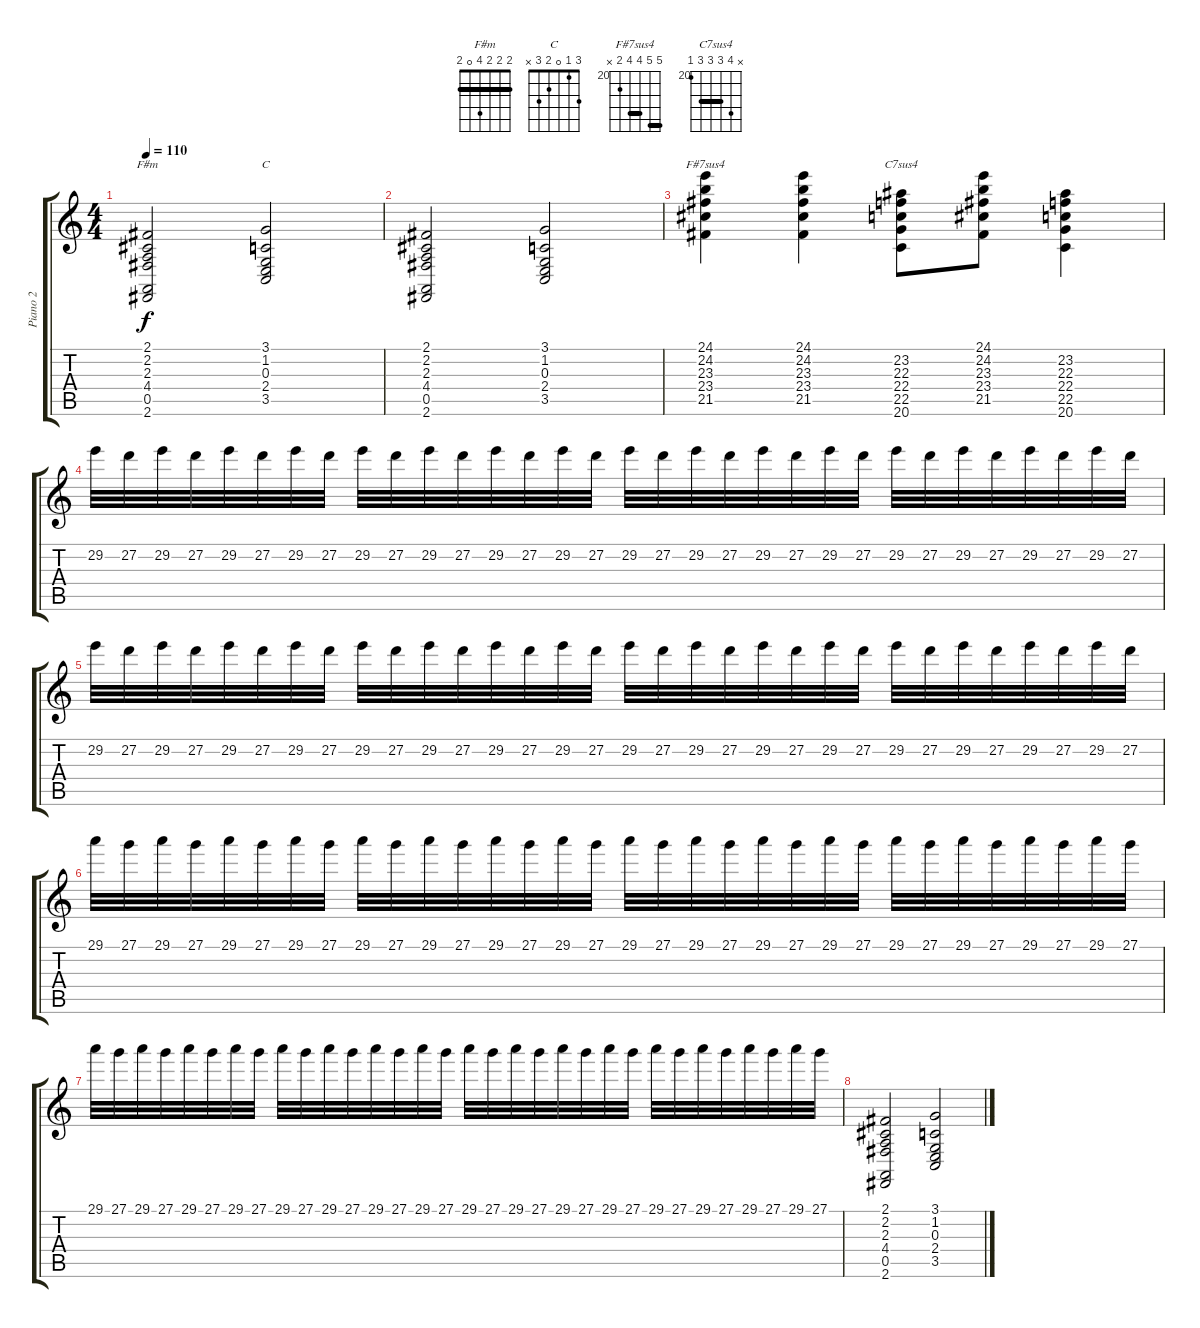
\track ("Piano 2" "Piano 2") {instrument acousticgrandpiano}
\staff {score tabs}
\tuning (E4 B3 G3 D3 A2 E2) {hide}
\chord ("F#m" 2 2 2 4 0 2) {barre 2}
\chord ("C" 3 1 0 2 3 x)
\chord ("F#7sus4" 24 24 23 23 21 x) {firstfret 20 barre (23 24)}
\chord ("C7sus4" x 23 22 22 22 20) {firstfret 20 barre 22}
\ts (4 4)
\tempo 110
\clef g2
\ks c
(2.1 2.2 2.3 4.4 0.5 2.6).2{ch "F#m" dy f} (3.1 1.2 0.3 2.4 3.5).2{ch "C"} |
(2.1 2.2 2.3 4.4 0.5 2.6).2 (3.1 1.2 0.3 2.4 3.5).2 |
(24.1 24.2 23.3 23.4 21.5).4{ch "F#7sus4"} (24.1 24.2 23.3 23.4 21.5).4 (23.2 22.3 22.4 22.5 20.6).8{ch "C7sus4"} (24.1 24.2 23.3 23.4 21.5).8 (23.2 22.3 22.4 22.5 20.6).4 |
29.2.32{volume 11} 27.2.32 29.2.32 27.2.32 29.2.32 27.2.32 29.2.32 27.2.32 29.2.32 27.2.32 29.2.32 27.2.32 29.2.32 27.2.32 29.2.32 27.2.32 29.2.32 27.2.32 29.2.32 27.2.32 29.2.32 27.2.32 29.2.32 27.2.32 29.2.32 27.2.32 29.2.32 27.2.32 29.2.32 27.2.32 29.2.32 27.2.32 |
29.2.32{volume 11} 27.2.32 29.2.32 27.2.32 29.2.32 27.2.32 29.2.32 27.2.32 29.2.32 27.2.32 29.2.32 27.2.32 29.2.32 27.2.32 29.2.32 27.2.32 29.2.32 27.2.32 29.2.32 27.2.32 29.2.32 27.2.32 29.2.32 27.2.32 29.2.32 27.2.32 29.2.32 27.2.32 29.2.32 27.2.32 29.2.32 27.2.32 |
29.1.32{volume 11} 27.1.32 29.1.32 27.1.32 29.1.32 27.1.32 29.1.32 27.1.32 29.1.32 27.1.32 29.1.32 27.1.32 29.1.32 27.1.32 29.1.32 27.1.32 29.1.32 27.1.32 29.1.32 27.1.32 29.1.32 27.1.32 29.1.32 27.1.32 29.1.32 27.1.32 29.1.32 27.1.32 29.1.32 27.1.32 29.1.32 27.1.32 |
29.1.32{volume 11} 27.1.32 29.1.32 27.1.32 29.1.32 27.1.32 29.1.32 27.1.32 29.1.32 27.1.32 29.1.32 27.1.32 29.1.32 27.1.32 29.1.32 27.1.32 29.1.32 27.1.32 29.1.32 27.1.32 29.1.32 27.1.32 29.1.32 27.1.32 29.1.32 27.1.32 29.1.32 27.1.32 29.1.32 27.1.32 29.1.32 27.1.32 |
(2.1 2.2 2.3 4.4 0.5 2.6).2{volume 16} (3.1 1.2 0.3 2.4 3.5).2
